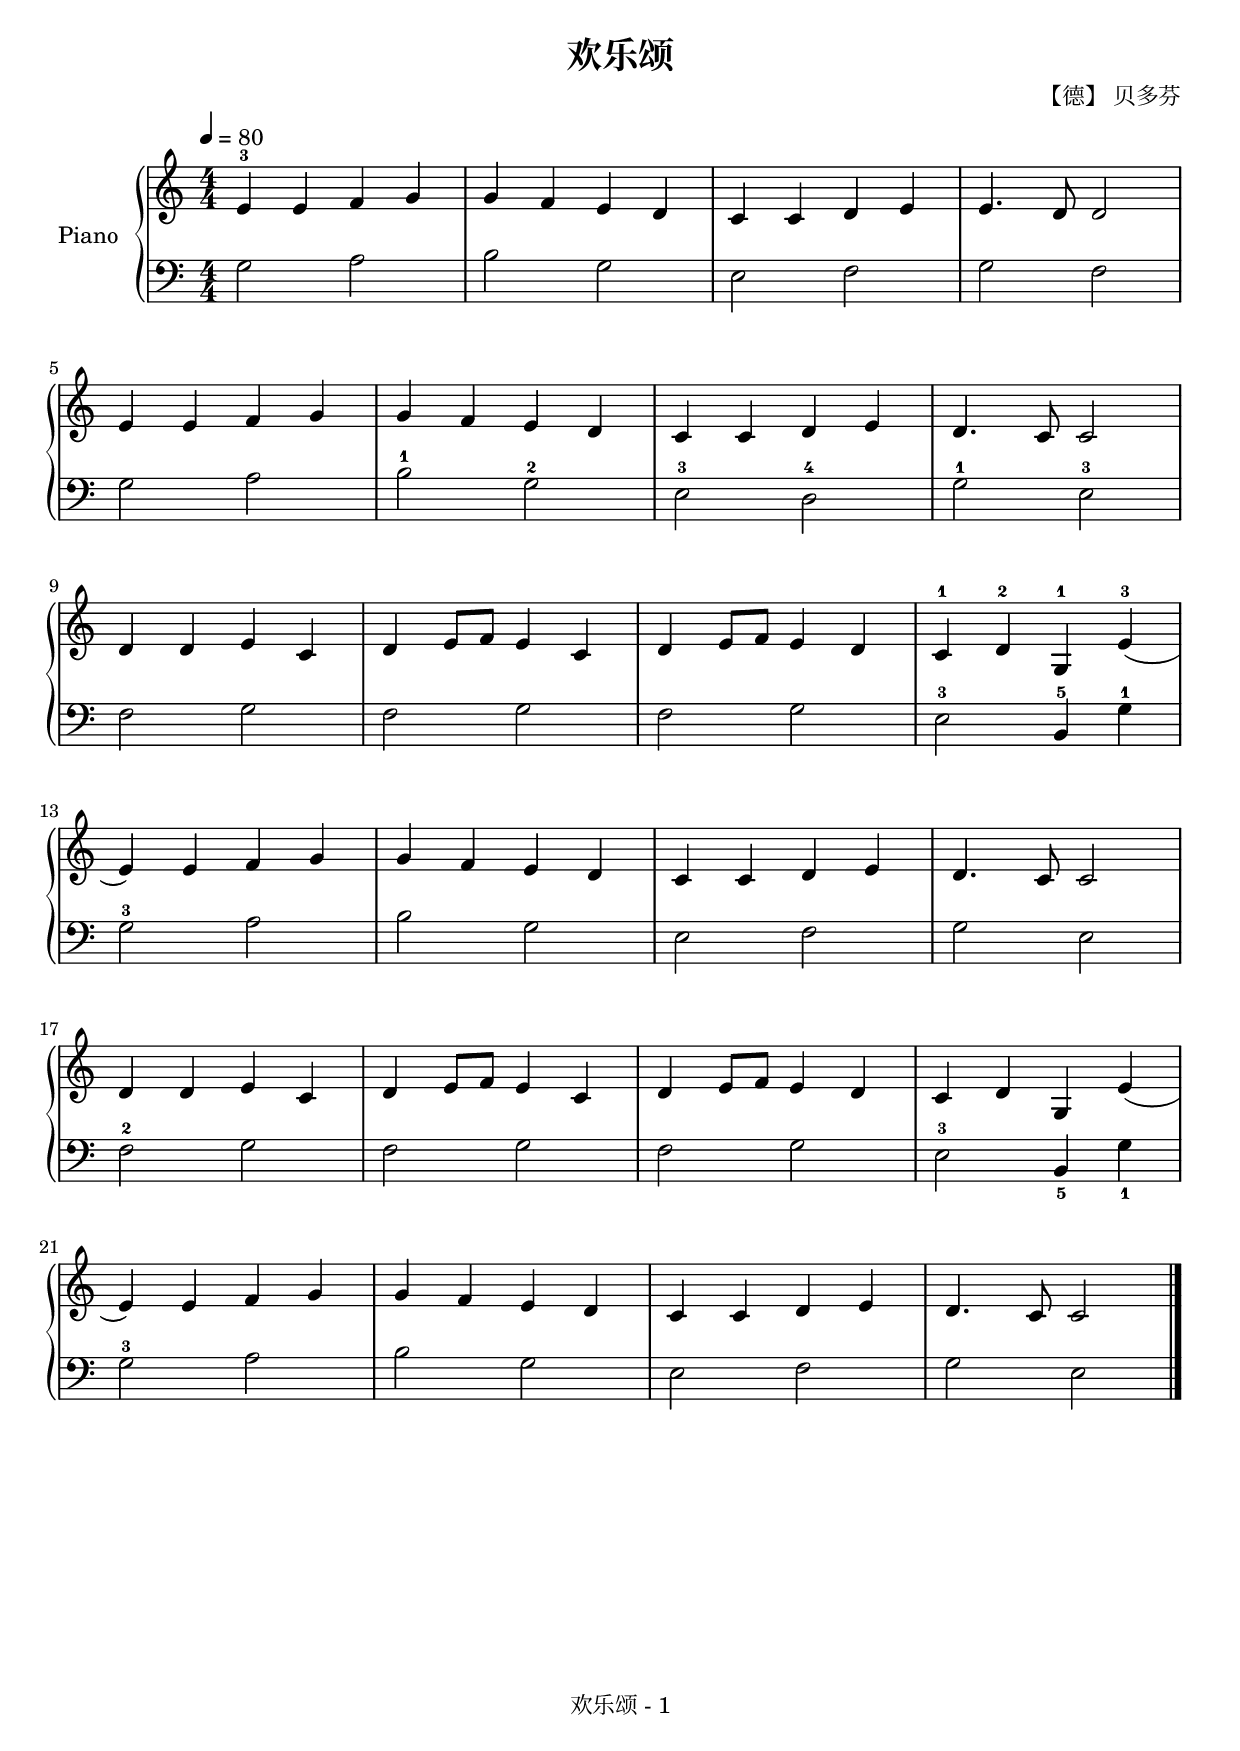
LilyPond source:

\version "2.18.2"

songName = "欢乐颂"
\include "../../lib/paper-footer.ily"

\header {
  title = \songName
  composer = "【德】 贝多芬"
}

keyTime = {
  \key c \major
  \time 4/4
  \numericTimeSignature
}

upper = \relative c'' {
  \clef treble
  \keyTime
  \tempo 4=80
  \override Hairpin.to-barline = ##f
  
  e,4-3 e f g |
  g4 f e d |
  c4 c d e |
  e4. d8 d2 |\break
  
  e4 e f g |
  g4 f e d |
  c4 c d e |
  d4. c8 c2 |\break
  
  d4 d e c |
  d4 e8 f e4 c |
  d4 e8 f e4 d |
  c4-1 d-2 g,-1 e'-3( |\break
  
  e4) e f g |
  g4 f e d |
  c4 c d e |
  d4. c8 c2 |\break
  
  d4 d e c |
  d4 e8 f e4 c |
  d4 e8 f e4 d |
  c4 d g, e'( |\break
  
  e4) e f g |
  g4 f e d |
  c c d e |
  d4. c8 c2 |\bar "|."
}

lower = \relative c {
  \clef bass
  \keyTime
  \override Hairpin.to-barline = ##f
  \dynamicUp
  
  g'2 a |
  b2 g |
  e2 f |
  g2 f |\break
  
  g2 a |
  b2-1 g-2 |
  e2-3 d-4 |
  g2-1 e-3 |\break
  
  f2 g |
  f2 g |
  f2 g |
  e2-3 b4-5 g'-1 |\break
  
  g2-3 a |
  b2 g |
  e2 f |
  g2 e |\break
  
  f2-2 g |
  f2 g |
  f2 g |
  e2-3 b4_5 g'_1 |\break
  
  g2-3 a |
  b2 g |
  e2 f |
  g2 e |\bar "|."
}

\score {
  \new PianoStaff <<
    \set PianoStaff.instrumentName = #"Piano"
    \new Staff = "upper" \upper
    \new Staff = "lower" \lower
  >>
  \layout {
    % indent = 0\cm
  }
  \midi { }
}

